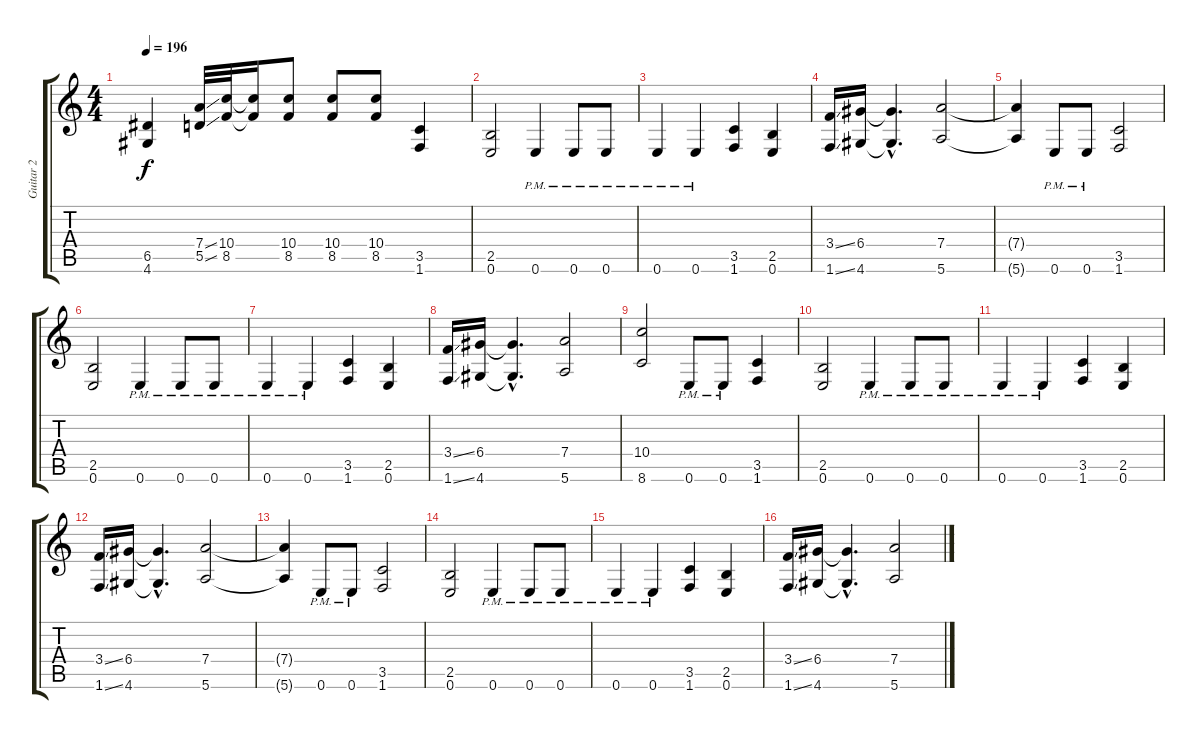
\track ("Guitar 2" "Guitar 2") {instrument distortionguitar}
\staff {score tabs}
\tuning (E4 B3 G3 D3 A2 E2) {hide}
\ts (4 4)
\tempo 196
\clef g2
\ks c
(6.5 4.6).4{dy f} (7.4{ss} 5.5{ss}).32 (10.4 8.5).32 (10.4{t} 8.5{t}).16 (10.4 8.5).8 (10.4 8.5).8 (10.4 8.5).8 (3.5 1.6).4 |
(2.5 0.6).2 0.6{pm}.4 0.6{pm}.8 0.6{pm}.8 |
0.6{pm}.4 0.6{pm}.4 (3.5 1.6).4 (2.5 0.6).4 |
(3.4{ss} 1.6{ss}).16 (6.4 4.6).16 (6.4{hac t} 4.6{hac t}).4{d} (7.4 5.6).2 |
(7.4{t} 5.6{t}).4 0.6{pm}.8 0.6{pm}.8 (3.5 1.6).2 |
(2.5 0.6).2 0.6{pm}.4 0.6{pm}.8 0.6{pm}.8 |
0.6{pm}.4 0.6{pm}.4 (3.5 1.6).4 (2.5 0.6).4 |
(3.4{ss} 1.6{ss}).16 (6.4 4.6).16 (6.4{hac t} 4.6{hac t}).4{d} (7.4 5.6).2 |
(10.4 8.6).2 0.6{pm}.8 0.6{pm}.8 (3.5 1.6).4 |
(2.5 0.6).2 0.6{pm}.4 0.6{pm}.8 0.6{pm}.8 |
0.6{pm}.4 0.6{pm}.4 (3.5 1.6).4 (2.5 0.6).4 |
(3.4{ss} 1.6{ss}).16 (6.4 4.6).16 (6.4{hac t} 4.6{hac t}).4{d} (7.4 5.6).2 |
(7.4{t} 5.6{t}).4 0.6{pm}.8 0.6{pm}.8 (3.5 1.6).2 |
(2.5 0.6).2 0.6{pm}.4 0.6{pm}.8 0.6{pm}.8 |
0.6{pm}.4 0.6{pm}.4 (3.5 1.6).4 (2.5 0.6).4 |
(3.4{ss} 1.6{ss}).16 (6.4 4.6).16 (6.4{hac t} 4.6{hac t}).4{d} (7.4 5.6).2
